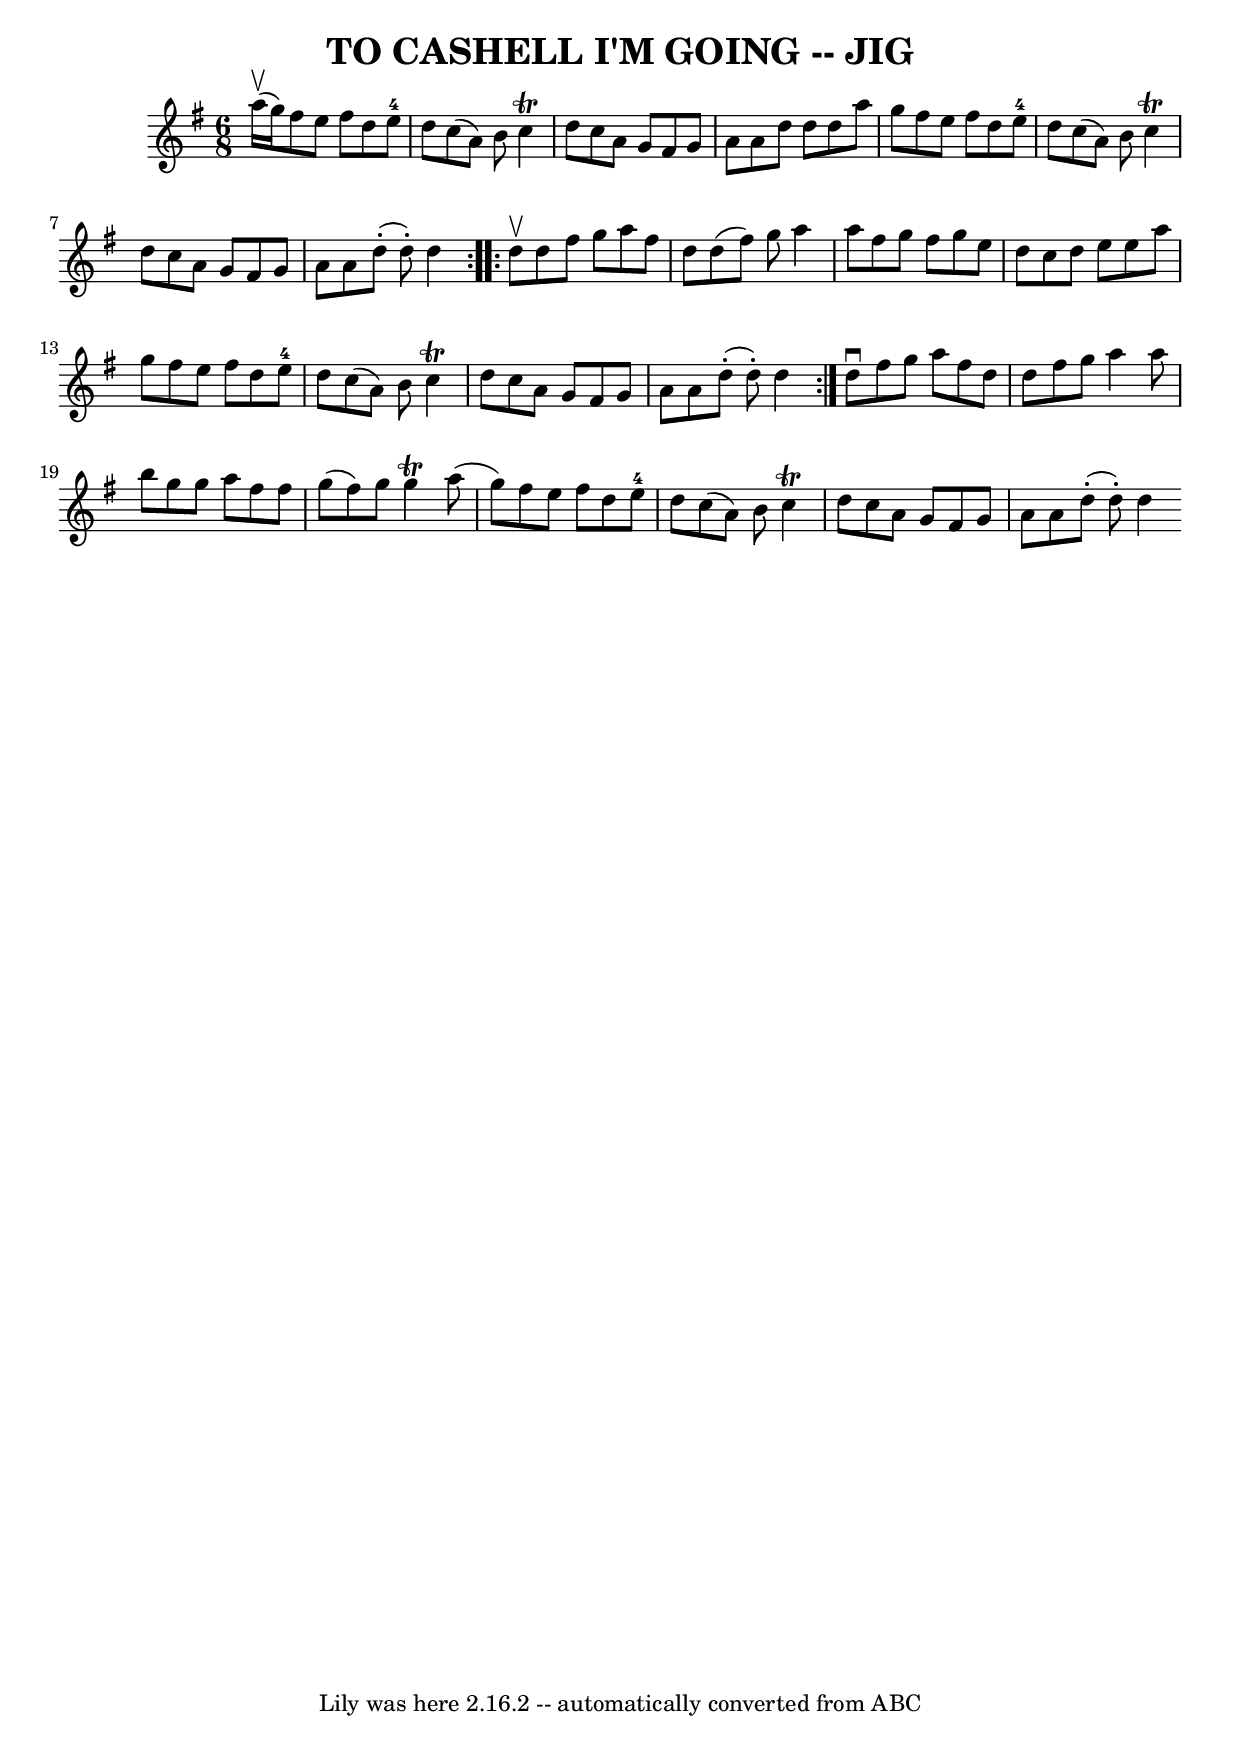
\version "2.16.2"
\include "Mammoth.ily"
\header {
  %% book = "Ryan's Mammoth Collection of Fiddle Tunes"
 crossRefNumber = "1"
 footnotes = "\\\\Bar 20 has wrong note lengths."
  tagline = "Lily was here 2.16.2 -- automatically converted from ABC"
  title = "TO CASHELL I'M GOING -- JIG"

}
voicedefault =  {



  \repeat volta 2 {

    \time 6/8 
    \key d \mixolydian a''16 (^\upbow g''16)        |
 fs''8 e''8 fs''8 d''8 e''8-4 d''8     |
 c''8 (a'8 ) b'8 c''4^\trill d''8    |
 c''8 a'8 g'8 fs'8 g'8 a'8     |
 a'8 d''8 d''8 d''8 a''8 g''8     | |
 fs''8 e''8 fs''8 d''8 e''8-4 d''8     |
 c''8 (a'8) b'8 c''4^\trill d''8    |
 c''8 a'8 g'8 fs'8 g'8 a'8     |
 a'8 d''8 (-. d''8-.)  
 d''4    
  }     
  \repeat volta 2 { d''8^\upbow        |
 d''8 fs''8 g''8 a''8 fs''8 d''8     |
 d''8 (fs''8) g''8 a''4 a''8     |
 fs''8 g''8 fs''8 g''8 e''8 d''8     |
 c''8 d''8 e''8 e''8 a''8 g''8    |
     |
 fs''8 e''8 fs''8 d''8 e''8-4 d''8    |
 c''8 (a'8) b'8 c''4^\trill d''8     |
 c''8 a'8 g'8 fs'8 g'8 a'8     |
 a'8 d''8 (-. d''8-.) d''4    
  } d''8^\downbow fs''8 g''8 a''8 fs''8 d''8     |
 d''8 fs''8 g''8 a''4 a''8     |
 b''8 g''8 g''8 a''8 fs''8 fs''8     |
 g''8 (fs''8) g''8 g''4^\trill a''8 (g''8)   |  |
 fs''8 e''8 fs''8 d''8 e''8-4 d''8     |
 c''8 (a'8) b'8 c''4^\trill d''8     |
 c''8 a'8 g'8 fs'8 g'8 a'8    |
 a'8 d''8 (-. d''8-.) d''4    \bar " |."   

}

\score{
  <<

    \context Staff="default"
    {
      \voicedefault 
      
    }

  >>
  \layout {
    
  }
  \midi {
  }

}
